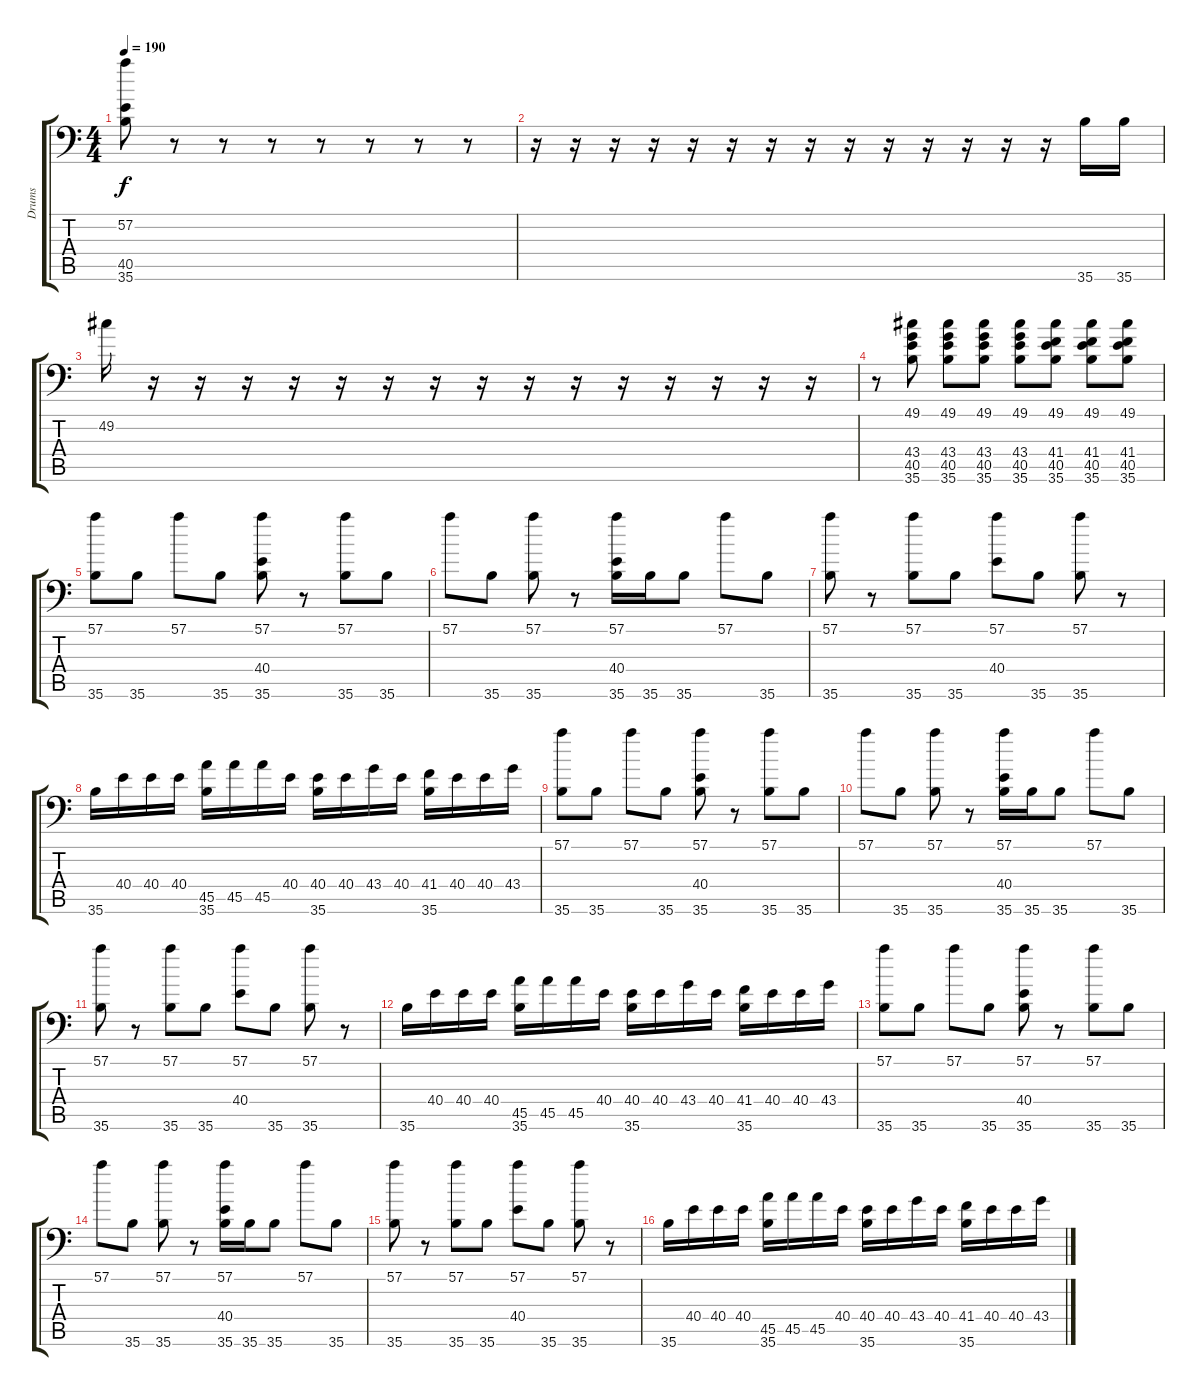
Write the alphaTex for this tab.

\track ("Drums" "Drums") {instrument acousticgrandpiano}
\staff {score tabs}
\tuning (C-1 C-1 C-1 C-1 C-1 C-1) {hide}
\ts (4 4)
\tempo 190
\clef f4
\ks c
(57.2 40.5 35.6).8{dy f} r.8 r.8 r.8 r.8 r.8 r.8 r.8 |
r.16 r.16 r.16 r.16 r.16 r.16 r.16 r.16 r.16 r.16 r.16 r.16 r.16 r.16 35.6.16 35.6.16 |
49.2.16 r.16 r.16 r.16 r.16 r.16 r.16 r.16 r.16 r.16 r.16 r.16 r.16 r.16 r.16 r.16 |
r.8 (49.1 43.4 40.5 35.6).8 (49.1 43.4 40.5 35.6).8 (49.1 43.4 40.5 35.6).8 (49.1 43.4 40.5 35.6).8 (49.1 41.4 40.5 35.6).8 (49.1 41.4 40.5 35.6).8 (49.1 41.4 40.5 35.6).8 |
(57.1 35.6).8 35.6.8 57.1.8 35.6.8 (57.1 40.4 35.6).8 r.8 (57.1 35.6).8 35.6.8 |
57.1.8 35.6.8 (57.1 35.6).8 r.8 (57.1 40.4 35.6).16 35.6.16 35.6.8 57.1.8 35.6.8 |
(57.1 35.6).8 r.8 (57.1 35.6).8 35.6.8 (57.1 40.4).8 35.6.8 (57.1 35.6).8 r.8 |
35.6.16 40.4.16 40.4.16 40.4.16 (45.5 35.6).16 45.5.16 45.5.16 40.4.16 (40.4 35.6).16 40.4.16 43.4.16 40.4.16 (41.4 35.6).16 40.4.16 40.4.16 43.4.16 |
(57.1 35.6).8 35.6.8 57.1.8 35.6.8 (57.1 40.4 35.6).8 r.8 (57.1 35.6).8 35.6.8 |
57.1.8 35.6.8 (57.1 35.6).8 r.8 (57.1 40.4 35.6).16 35.6.16 35.6.8 57.1.8 35.6.8 |
(57.1 35.6).8 r.8 (57.1 35.6).8 35.6.8 (57.1 40.4).8 35.6.8 (57.1 35.6).8 r.8 |
35.6.16 40.4.16 40.4.16 40.4.16 (45.5 35.6).16 45.5.16 45.5.16 40.4.16 (40.4 35.6).16 40.4.16 43.4.16 40.4.16 (41.4 35.6).16 40.4.16 40.4.16 43.4.16 |
(57.1 35.6).8 35.6.8 57.1.8 35.6.8 (57.1 40.4 35.6).8 r.8 (57.1 35.6).8 35.6.8 |
57.1.8 35.6.8 (57.1 35.6).8 r.8 (57.1 40.4 35.6).16 35.6.16 35.6.8 57.1.8 35.6.8 |
(57.1 35.6).8 r.8 (57.1 35.6).8 35.6.8 (57.1 40.4).8 35.6.8 (57.1 35.6).8 r.8 |
35.6.16 40.4.16 40.4.16 40.4.16 (45.5 35.6).16 45.5.16 45.5.16 40.4.16 (40.4 35.6).16 40.4.16 43.4.16 40.4.16 (41.4 35.6).16 40.4.16 40.4.16 43.4.16
